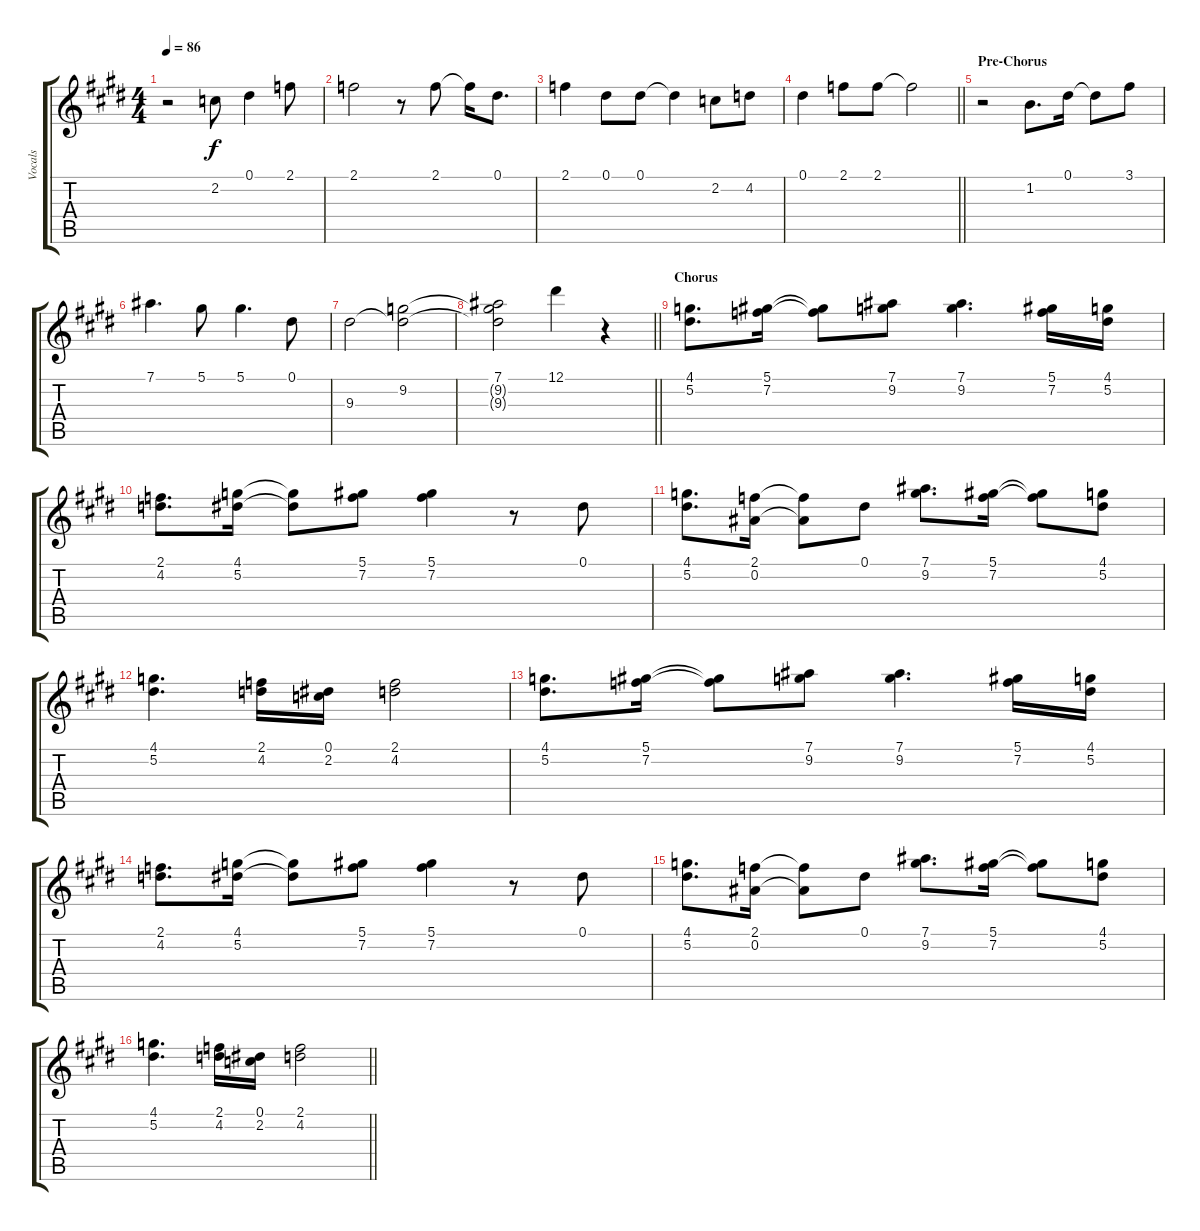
\track ("Vocals" "Vocals") {instrument electricguitarjazz}
\staff {score tabs}
\tuning (Eb4 Bb3 Gb3 Db3 Ab2 Eb2) {hide}
\ts (4 4)
\tempo 86
\clef g2
\ks e
r.2{dy f} 2.2.8 0.1.4 2.1.8 |
2.1.2 r.8 2.1.8 2.1{t}.16 0.1.8{d} |
2.1.4 0.1.8 0.1.8 0.1{t}.4 2.2.8 4.2.8 |
\barLineRight lightlight
0.1.4 2.1.8 2.1.8 2.1{t}.2 |
\section ("" "Pre-Chorus")
r.2 1.2.8{d} 0.1.16 0.1{t}.8 3.1.8 |
7.1.4{d} 5.1.8 5.1.4{d} 0.1.8 |
9.3.2 (9.2 9.3{t}).2 |
\barLineRight lightlight
(7.1 9.2{t} 9.3{t}).2 12.1.4 r.4 |
\section ("" "Chorus")
(4.1 5.2).8{d} (5.1 7.2).16 (5.1{t} 7.2{t}).8 (7.1 9.2).8 (7.1 9.2).4{d} (5.1 7.2).16 (4.1 5.2).16 |
(2.1 4.2).8{d} (4.1 5.2).16 (4.1{t} 5.2{t}).8 (5.1 7.2).8 (5.1 7.2).4 r.8 0.1.8 |
(4.1 5.2).8{d} (2.1 0.2).16 (2.1{t} 0.2{t}).8 0.1.8 (7.1 9.2).8{d} (5.1 7.2).16 (5.1{t} 7.2{t}).8 (4.1 5.2).8 |
(4.1 5.2).4{d} (2.1 4.2).16 (0.1 2.2).16 (2.1 4.2).2 |
(4.1 5.2).8{d} (5.1 7.2).16 (5.1{t} 7.2{t}).8 (7.1 9.2).8 (7.1 9.2).4{d} (5.1 7.2).16 (4.1 5.2).16 |
(2.1 4.2).8{d} (4.1 5.2).16 (4.1{t} 5.2{t}).8 (5.1 7.2).8 (5.1 7.2).4 r.8 0.1.8 |
(4.1 5.2).8{d} (2.1 0.2).16 (2.1{t} 0.2{t}).8 0.1.8 (7.1 9.2).8{d} (5.1 7.2).16 (5.1{t} 7.2{t}).8 (4.1 5.2).8 |
\barLineRight lightlight
(4.1 5.2).4{d} (2.1 4.2).16 (0.1 2.2).16 (2.1 4.2).2
